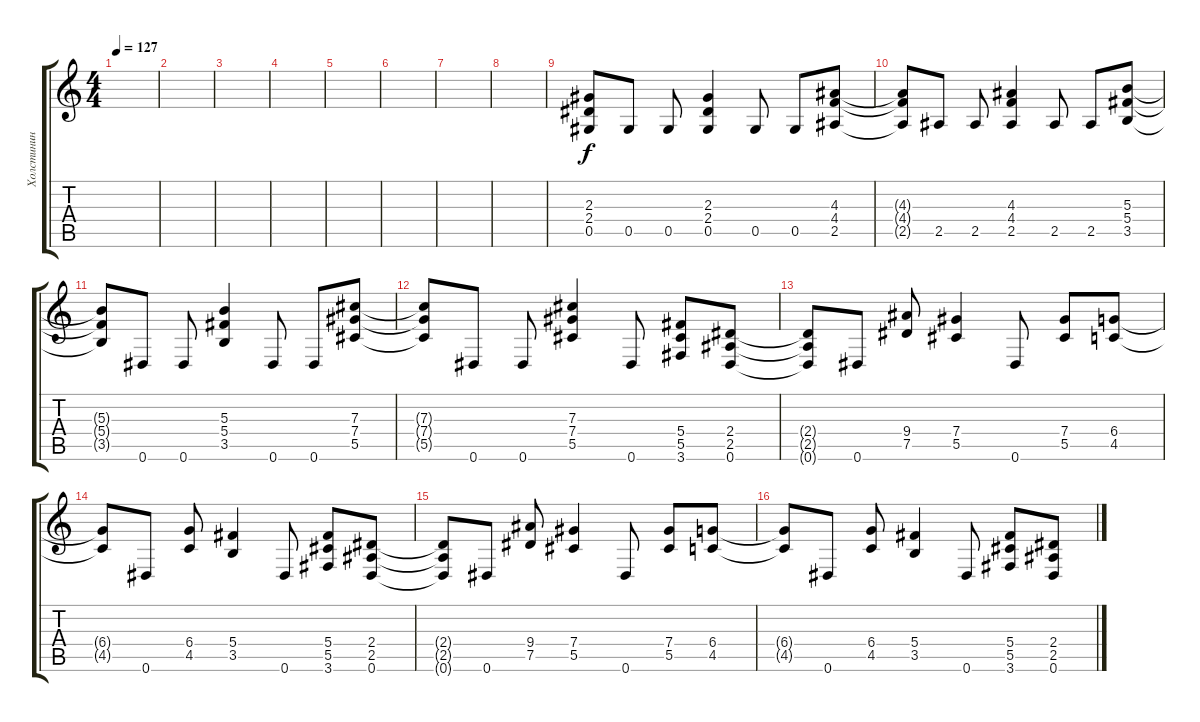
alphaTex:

\track ("Холстинин" "Холстинин") {instrument distortionguitar}
\staff {score tabs}
\tuning (Eb4 Bb3 Gb3 Db3 Ab2 Eb2) {hide}
\ts (4 4)
\tempo 127
\clef g2
\ks c
|
|
|
|
|
|
|
|
(2.3 2.4 0.5).8 0.5.8 0.5.8 (2.3 2.4 0.5).4 0.5.8 0.5.8 (4.3 4.4 2.5).8 |
(4.3{t} 4.4{t} 2.5{t}).8 2.5.8 2.5.8 (4.3 4.4 2.5).4 2.5.8 2.5.8 (5.3 5.4 3.5).8 |
(5.3{t} 5.4{t} 3.5{t}).8 0.6.8 0.6.8 (5.3 5.4 3.5).4 0.6.8 0.6.8 (7.3 7.4 5.5).8 |
(7.3{t} 7.4{t} 5.5{t}).8 0.6.8 0.6.8 (7.3 7.4 5.5).4 0.6.8 (5.4 5.5 3.6).8 (2.4 2.5 0.6).8 |
(2.4{t} 2.5{t} 0.6{t}).8 0.6.8 (9.4 7.5).8 (7.4 5.5).4 0.6.8 (7.4 5.5).8 (6.4 4.5).8 |
(6.4{t} 4.5{t}).8 0.6.8 (6.4 4.5).8 (5.4 3.5).4 0.6.8 (5.4 5.5 3.6).8 (2.4 2.5 0.6).8 |
(2.4{t} 2.5{t} 0.6{t}).8 0.6.8 (9.4 7.5).8 (7.4 5.5).4 0.6.8 (7.4 5.5).8 (6.4 4.5).8 |
(6.4{t} 4.5{t}).8 0.6.8 (6.4 4.5).8 (5.4 3.5).4 0.6.8 (5.4 5.5 3.6).8 (2.4 2.5 0.6).8
